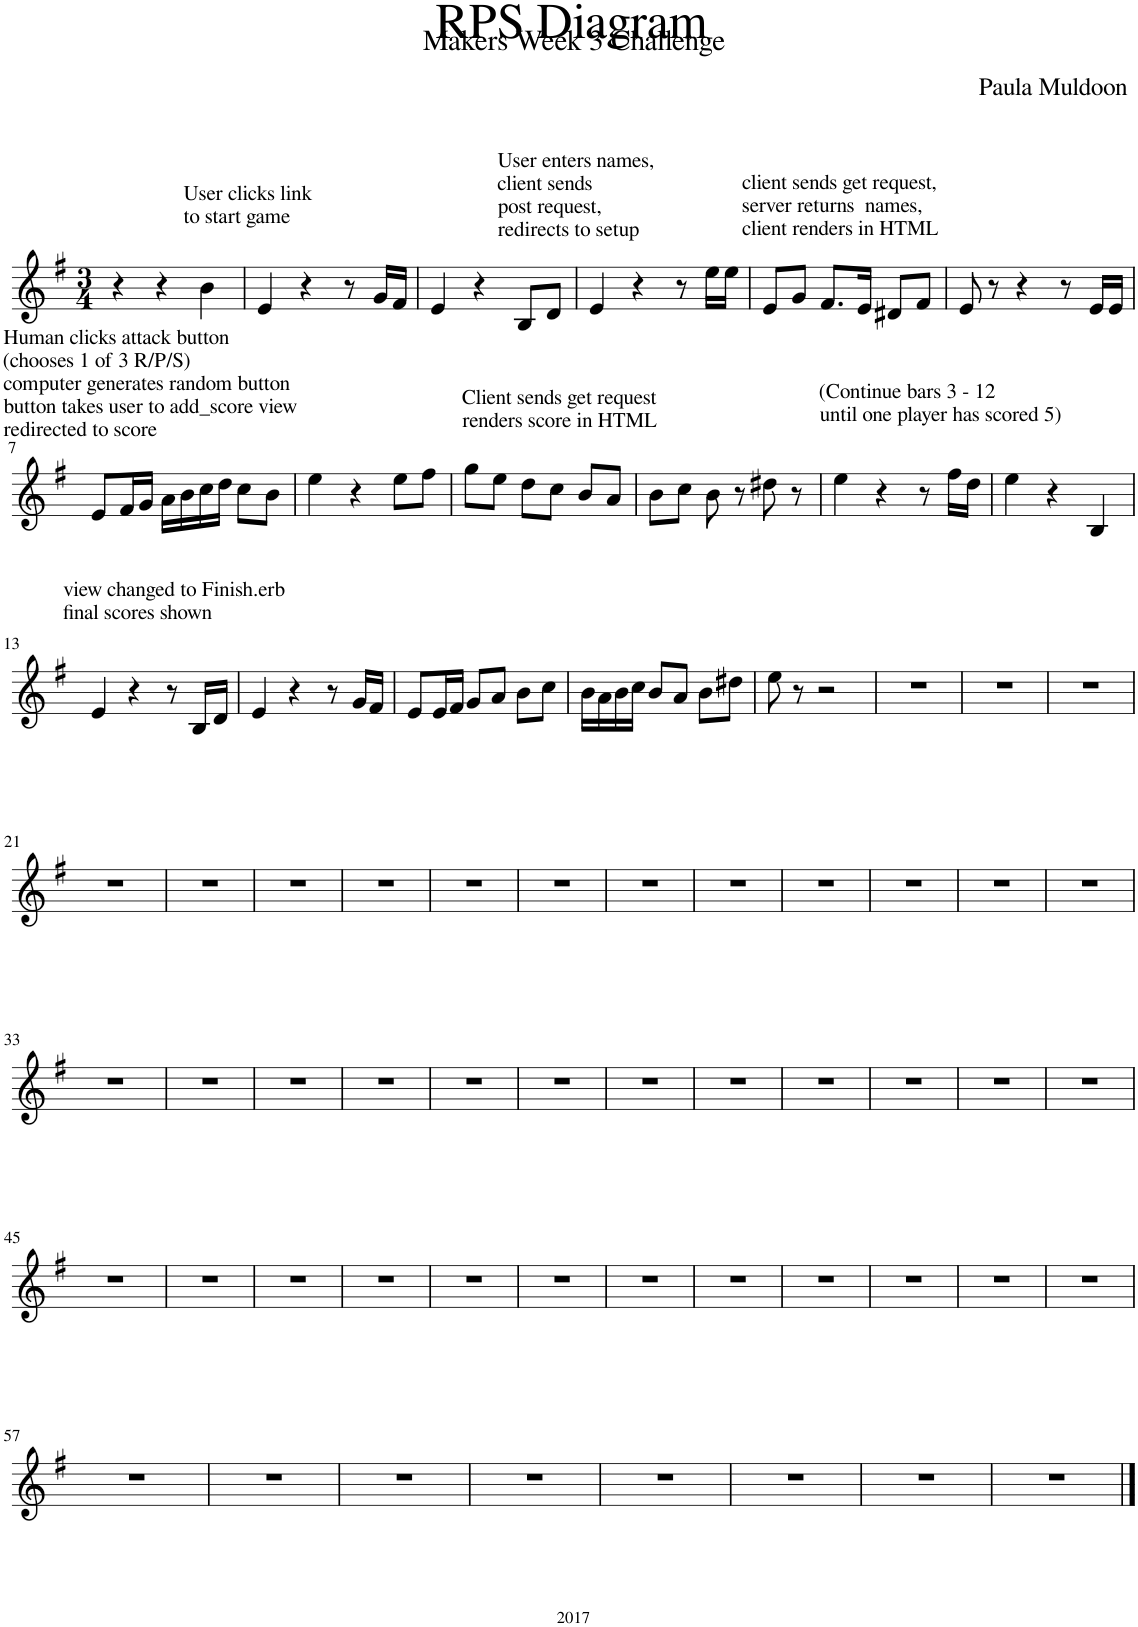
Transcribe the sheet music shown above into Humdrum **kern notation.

**kern
*part1
*staff1
*I"Piano
*I'Pno.
*clefG2
*k[f#]
*M3/4
=1
4r
4r
!LO:TX:a:t=User clicks link
!LO:TX:a:t=to start game
4b\
=2
4e/
4r
8r
16g/LL
16f#/JJ
=3
4e/
4r
!LO:TX:a:t=User enters names,
!LO:TX:a:t=client sends
!LO:TX:a:t=post request,
!LO:TX:a:t=redirects to setup
8B/L
8d/J
=4
4e/
4r
8r
16ee\LL
16ee\JJ
=5
8e/L
8g/J
8.f#/L
16e/Jk
8d#X/L
8f#/J
=6
!LO:TX:a:t=client sends get request,
!LO:TX:a:t=server returns  names,
!LO:TX:a:t=client renders in HTML
8e/
8r
4r
8r
16e/LL
16e/JJ
!!LO:LB:g=z
=7
!LO:TX:a:t=Human clicks attack button
!LO:TX:a:t=(chooses 1 of 3 R/P/S)
!LO:TX:a:t=computer generates random button
!LO:TX:a:t=button takes user to add_score view
!LO:TX:a:t=redirected to score
8e/L
16f#/L
16g/JJ
16a\LL
16b\
16cc\
16dd\JJ
8cc\L
8b\J
=8
4ee\
4r
8ee\L
8ff#\J
=9
!LO:TX:a:t=Client sends get request
!LO:TX:a:t=renders score in HTML
8gg\L
8ee\J
8dd\L
8cc\J
8b/L
8a/J
=10
8b\L
8cc\J
8b\
8r
8dd#X\
8r
=11
4ee\
4r
8r
16ff#\LL
16dd\JJ
=12
!LO:TX:a:t=(Continue bars 3 - 12
!LO:TX:a:t=until one player has scored 5)
4ee\
4r
4B/
!!LO:LB:g=z
=13
!LO:TX:a:t=view changed to Finish.erb
!LO:TX:a:t=final scores shown
4e/
4r
8r
16B/LL
16d/JJ
=14
4e/
4r
8r
16g/LL
16f#/JJ
=15
8e/L
16e/L
16f#/JJ
8g/L
8a/J
8b\L
8cc\J
=16
16b\LL
16a\
16b\
16cc\JJ
8b/L
8a/J
8b\L
8dd#X\J
=17
8ee\
8r
2r
=18
2.r
=19
2.r
=20
2.r
!!LO:LB:g=z
=21
2.r
=22
2.r
=23
2.r
=24
2.r
=25
2.r
=26
2.r
=27
2.r
=28
2.r
=29
2.r
=30
2.r
=31
2.r
=32
2.r
!!LO:LB:g=z
=33
2.r
=34
2.r
=35
2.r
=36
2.r
=37
2.r
=38
2.r
=39
2.r
=40
2.r
=41
2.r
=42
2.r
=43
2.r
=44
2.r
!!LO:LB:g=z
=45
2.r
=46
2.r
=47
2.r
=48
2.r
=49
2.r
=50
2.r
=51
2.r
=52
2.r
=53
2.r
=54
2.r
=55
2.r
=56
2.r
!!LO:LB:g=z
=57
2.r
=58
2.r
=59
2.r
=60
2.r
=61
2.r
=62
2.r
=63
2.r
=64
2.r
==
*-
